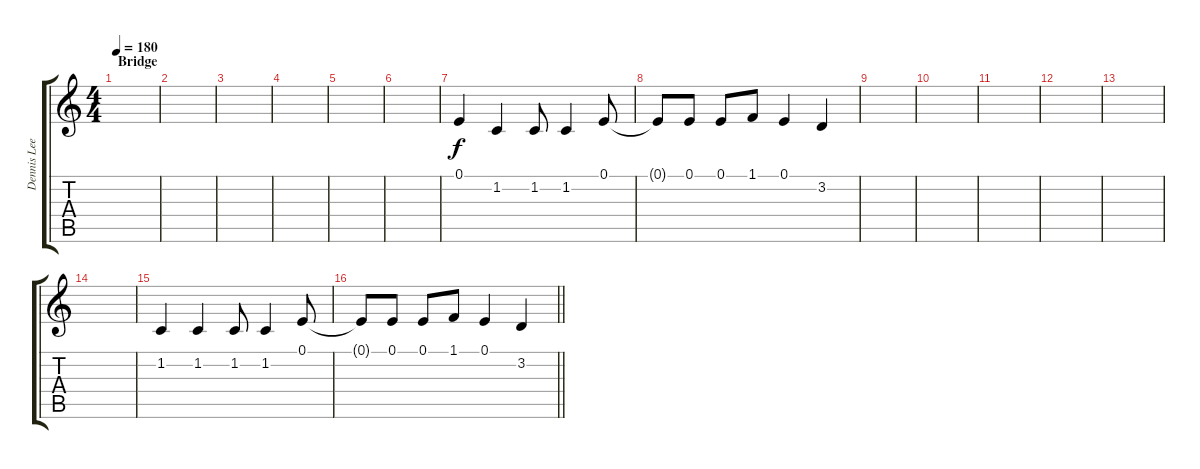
\track ("Dennis Lee - Vocals" "Dennis Lee") {instrument altosax}
\staff {score tabs}
\tuning (E4 B3 G3 D3 A2 E2) {hide}
\ts (4 4)
\section ("" "Bridge")
\tempo 180
\clef g2
\ks c
|
|
|
|
|
|
0.1.4 1.2.4 1.2.8 1.2.4 0.1.8 |
0.1{t}.8 0.1.8 0.1.8 1.1.8 0.1.4 3.2.4 |
|
|
|
|
|
|
1.2.4 1.2.4 1.2.8 1.2.4 0.1.8 |
\barLineRight lightlight
0.1{t}.8 0.1.8 0.1.8 1.1.8 0.1.4 3.2.4
